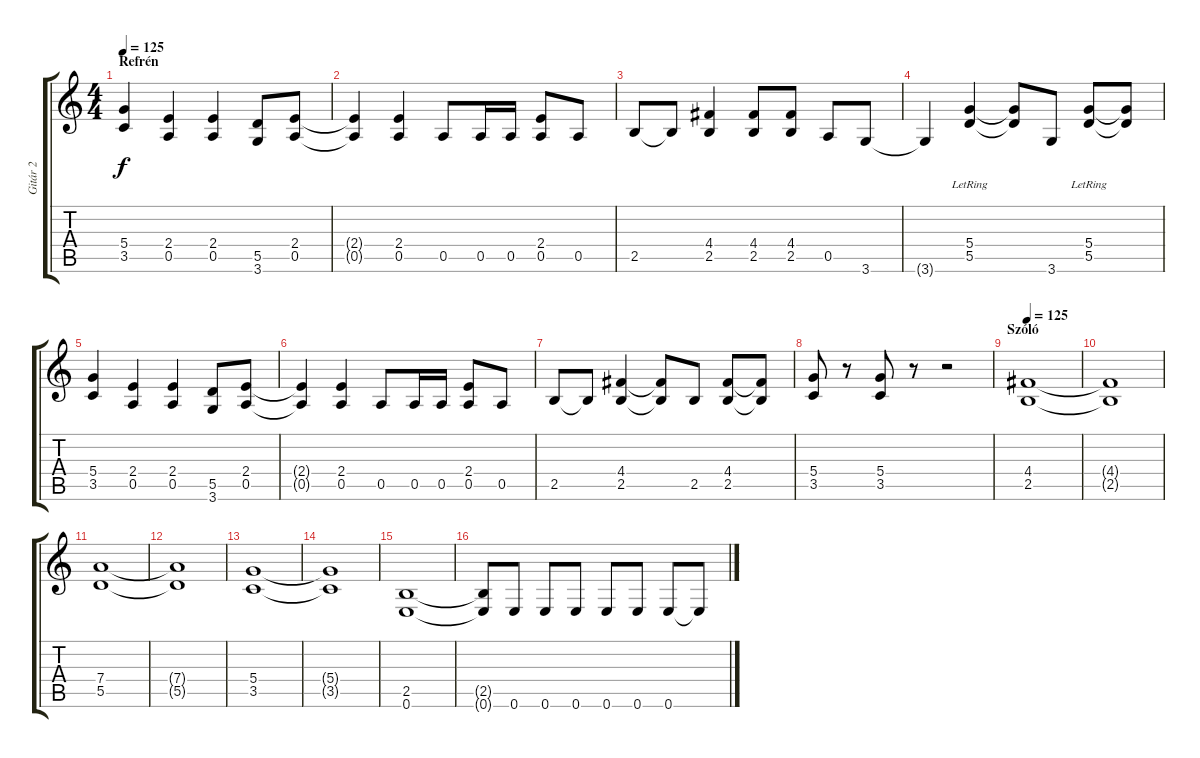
\track ("Gitár 2" "Gitár 2") {instrument overdrivenguitar}
\staff {score tabs}
\tuning (E4 B3 G3 D3 A2 E2) {hide}
\ts (4 4)
\section ("" "Refrén")
\tempo 125
\clef g2
\ks c
(5.4 3.5).4{dy f} (2.4 0.5).4 (2.4 0.5).4 (5.5 3.6).8 (2.4 0.5).8 |
(2.4{t} 0.5{t}).4 (2.4 0.5).4 0.5.8 0.5.16 0.5.16 (2.4 0.5).8 0.5.8 |
2.5.8 2.5{t}.8 (4.4 2.5).4 (4.4 2.5).8 (4.4 2.5).8 0.5.8 3.6.8 |
3.6{t}.4 (5.4{lr} 5.5{lr}).4 (5.4{t} 5.5{t}).8 3.6.8 (5.4{lr} 5.5{lr}).8 (5.4{t} 5.5{t}).8 |
(5.4 3.5).4 (2.4 0.5).4 (2.4 0.5).4 (5.5 3.6).8 (2.4 0.5).8 |
(2.4{t} 0.5{t}).4 (2.4 0.5).4 0.5.8 0.5.16 0.5.16 (2.4 0.5).8 0.5.8 |
2.5.8 2.5{t}.8 (4.4 2.5).4 (4.4{t} 2.5{t}).8 2.5.8 (4.4 2.5).8 (4.4{t} 2.5{t}).8 |
(5.4 3.5).8 r.8 (5.4 3.5).8 r.8 r.2 |
\section ("" "Szóló")
\tempo 125
(4.4 2.5).1 |
(4.4{t} 2.5{t}).1 |
(7.4 5.5).1 |
(7.4{t} 5.5{t}).1 |
(5.4 3.5).1 |
(5.4{t} 3.5{t}).1 |
(2.5 0.6).1 |
(2.5{t} 0.6{t}).8 0.6.8 0.6.8 0.6.8 0.6.8 0.6.8 0.6.8 0.6{t}.8
